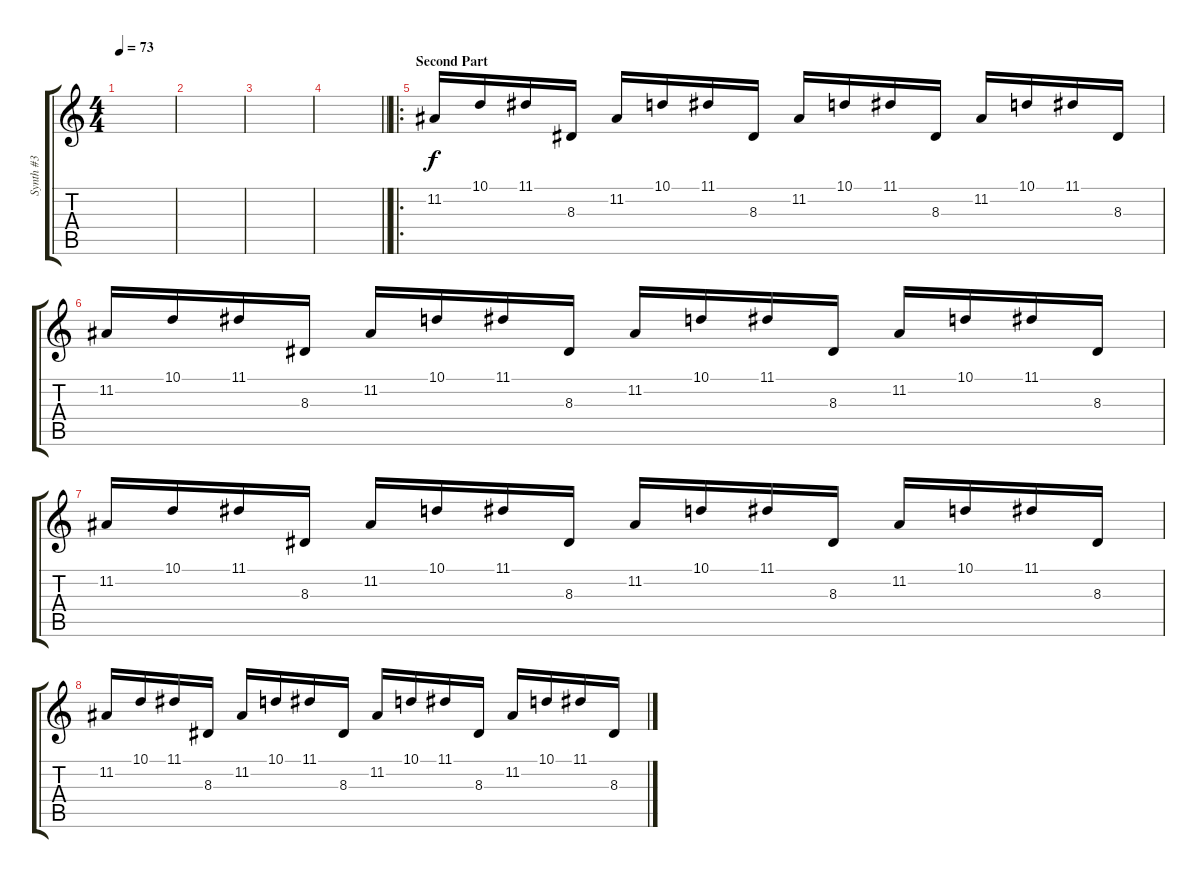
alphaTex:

\track ("Synth #3" "Synth #3") {instrument vibraphone}
\staff {score tabs}
\tuning (E4 B3 G3 D3 A2 E2) {hide}
\ts (4 4)
\tempo 73
\clef g2
\ks c
|
|
|
\barLineRight lightlight
|
\ro
\section ("" "Second Part")
11.2.16{instrument brightacousticpiano} 10.1.16 11.1.16 8.3.16 11.2.16 10.1.16 11.1.16 8.3.16 11.2.16 10.1.16 11.1.16 8.3.16 11.2.16 10.1.16 11.1.16 8.3.16 |
11.2.16 10.1.16 11.1.16 8.3.16 11.2.16 10.1.16 11.1.16 8.3.16 11.2.16 10.1.16 11.1.16 8.3.16 11.2.16 10.1.16 11.1.16 8.3.16 |
11.2.16 10.1.16 11.1.16 8.3.16 11.2.16 10.1.16 11.1.16 8.3.16 11.2.16 10.1.16 11.1.16 8.3.16 11.2.16 10.1.16 11.1.16 8.3.16 |
11.2.16 10.1.16 11.1.16 8.3.16 11.2.16 10.1.16 11.1.16 8.3.16 11.2.16 10.1.16 11.1.16 8.3.16 11.2.16 10.1.16 11.1.16 8.3.16
